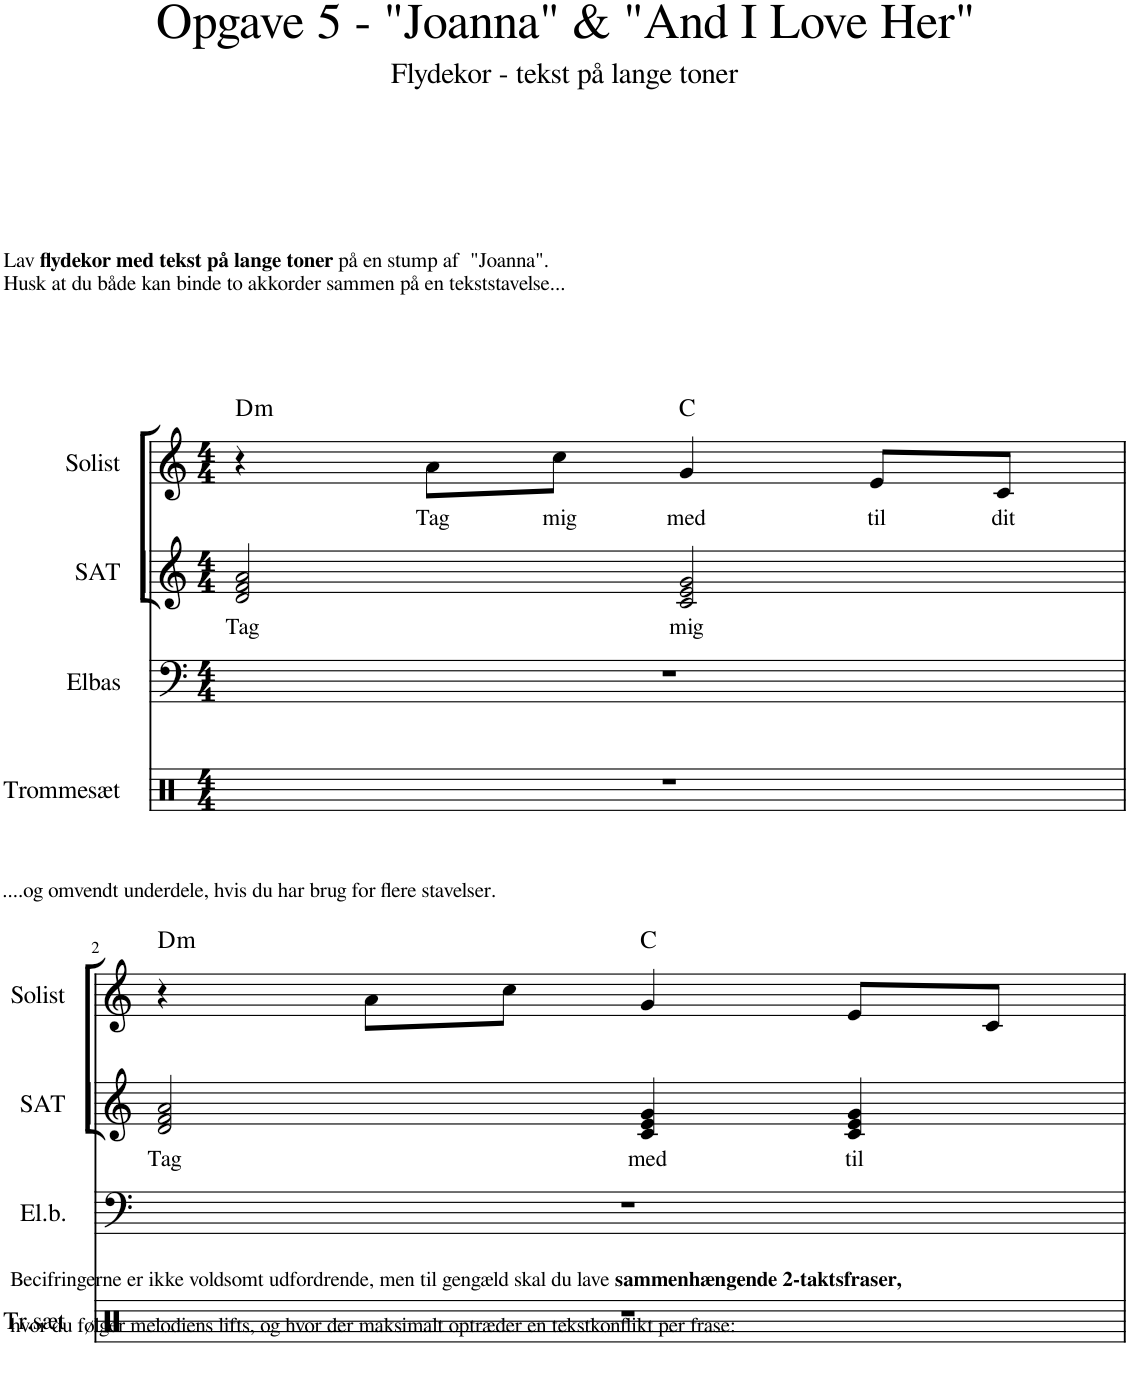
**kern	**kern	**kern	**text	**kern	**text	**harte
*part4	*part3	*part2	*part2	*part1	*part1	*part1
*staff4	*staff3	*staff2	*staff2	*staff1	*staff1	*
*I"Trommesæt	*I"Elbas	*I"SAT	*	*I"Solist	*	*
*I'Tr.sæt	*I'El.b.	*I'SAT	*	*I'Solist	*	*
*clefX	*clefF4	*clefG2	*	*clefG2	*	*
*	*Trd7c12	*	*	*	*	*
*k[]	*k[]	*k[]	*	*k[]	*	*
*M4/4	*M4/4	*M4/4	*	*M4/4	*	*
=1	=1	=1	=1	=1	=1	=1
!	!	!	!	!LO:TX:a:t=Lav	!	!
!	!	!	!	!LO:TX:a:B:t=flydekor med tekst på lange toner	!	!
!	!	!	!	!LO:TX:a:t=på en stump af  "Joanna".	!	!
!	!	!	!	!LO:TX:a:t=Husk at du både kan binde to akkorder sammen på en tekststavelse...	!	!
!	!	!	!LO:LY:b	!	!	!LO:H:kt=m
1r	1r	2d/ 2f/ 2a/	Tag	4r	.	D:min
!	!	!	!	!	!LO:LY:b	!
.	.	.	.	8a\L	Tag	.
!	!	!	!	!	!LO:LY:b	!
.	.	.	.	8cc\J	mig	.
!	!	!	!LO:LY:b	!	!LO:LY:b	!
.	.	2c/ 2e/ 2g/	mig	4g/	med	C:maj
!	!	!	!	!	!LO:LY:b	!
.	.	.	.	8e/L	til	.
!	!	!	!	!	!LO:LY:b	!
.	.	.	.	8c/J	dit	.
!!LO:LB:g=z
=2	=2	=2	=2	=2	=2	=2
!	!	!	!	!LO:TX:a:t=....og omvendt underdele, hvis du har brug for flere stavelser.	!	!
!LO:TX:a:t=Becifringerne er ikke voldsomt udfordrende, men til gengæld skal du lave	!	!	!	!	!	!
!LO:TX:a:B:t=sammenhængende 2-taktsfraser,	!	!	!	!	!	!
!LO:TX:a:t=hvor du følger melodiens lifts, og hvor der maksimalt optræder en tekstkonflikt per frase&colon;	!	!	!	!	!	!
!	!	!	!LO:LY:b	!	!	!LO:H:kt=m
1r	1r	2d/ 2f/ 2a/	Tag	4r	.	D:min
.	.	.	.	8a\L	.	.
.	.	.	.	8cc\J	.	.
!	!	!	!LO:LY:b	!	!	!
.	.	4c/ 4e/ 4g/	med	4g/	.	C:maj
!	!	!	!LO:LY:b	!	!	!
.	.	4c/ 4e/ 4g/	til	8e/L	.	.
.	.	.	.	8c/J	.	.
=	=	=	=	=	=	=
*-	*-	*-	*-	*-	*-	*-
